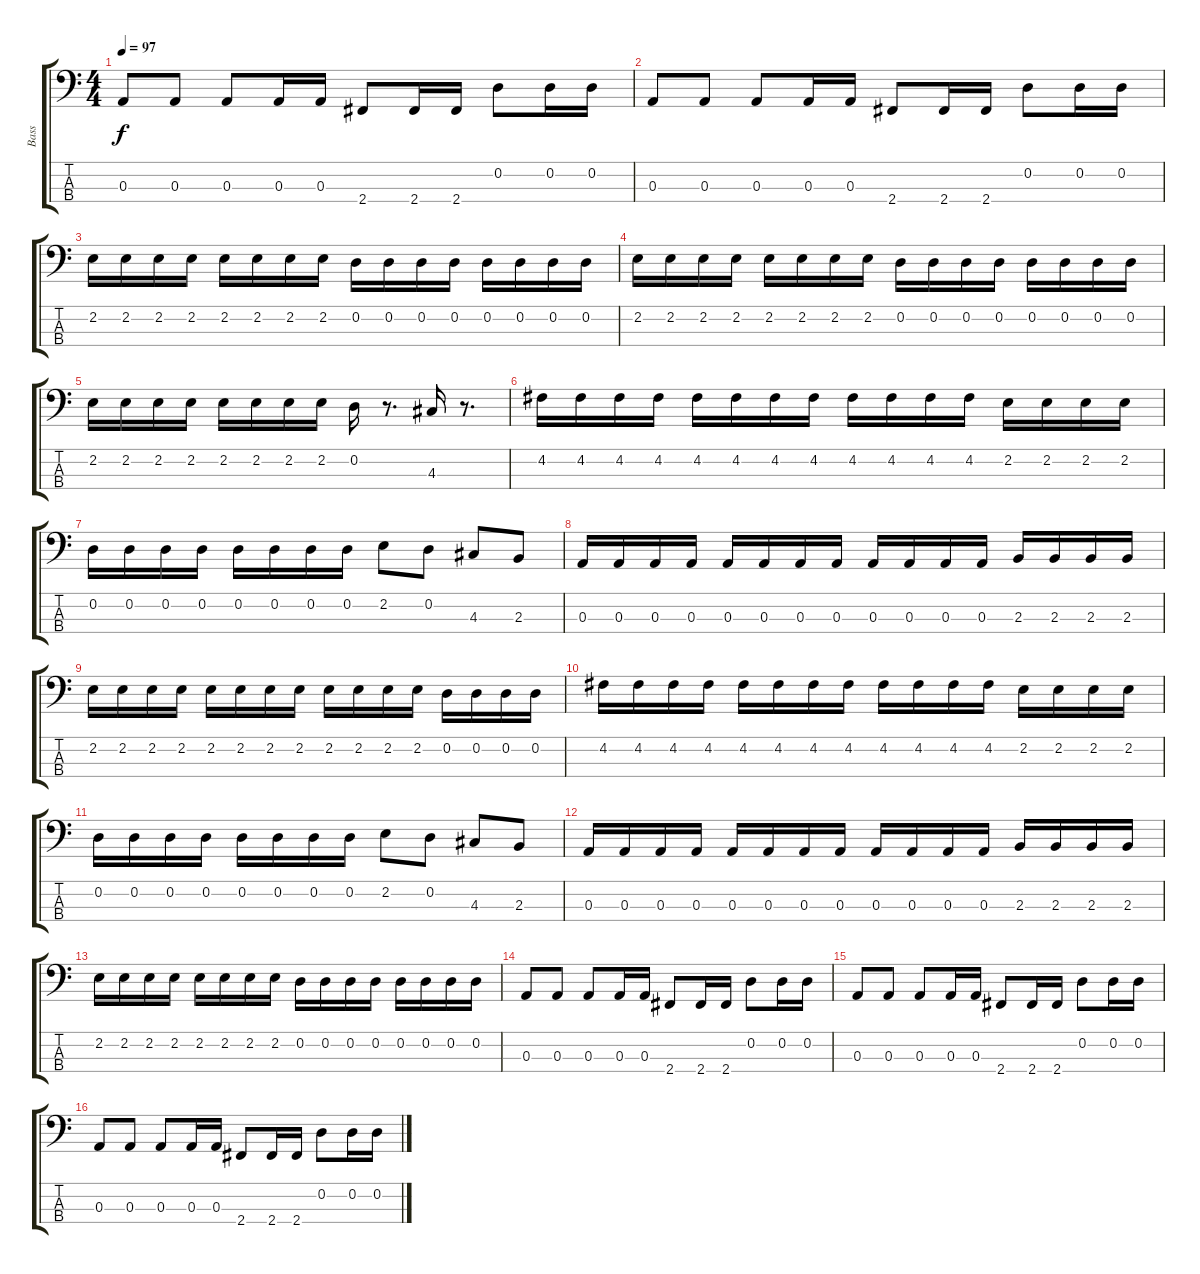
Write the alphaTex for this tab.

\track ("Bass" "Bass") {instrument electricbasspick}
\staff {score tabs}
\tuning (G2 D2 A1 E1) {hide}
\ts (4 4)
\tempo 97
\clef f4
\ks c
0.3.8{dy f} 0.3.8 0.3.8 0.3.16 0.3.16 2.4.8 2.4.16 2.4.16 0.2.8 0.2.16 0.2.16 |
0.3.8 0.3.8 0.3.8 0.3.16 0.3.16 2.4.8 2.4.16 2.4.16 0.2.8 0.2.16 0.2.16 |
2.2.16 2.2.16 2.2.16 2.2.16 2.2.16 2.2.16 2.2.16 2.2.16 0.2.16 0.2.16 0.2.16 0.2.16 0.2.16 0.2.16 0.2.16 0.2.16 |
2.2.16 2.2.16 2.2.16 2.2.16 2.2.16 2.2.16 2.2.16 2.2.16 0.2.16 0.2.16 0.2.16 0.2.16 0.2.16 0.2.16 0.2.16 0.2.16 |
2.2.16 2.2.16 2.2.16 2.2.16 2.2.16 2.2.16 2.2.16 2.2.16 0.2.16 r.8{d} 4.3.16 r.8{d} |
4.2.16 4.2.16 4.2.16 4.2.16 4.2.16 4.2.16 4.2.16 4.2.16 4.2.16 4.2.16 4.2.16 4.2.16 2.2.16 2.2.16 2.2.16 2.2.16 |
0.2.16 0.2.16 0.2.16 0.2.16 0.2.16 0.2.16 0.2.16 0.2.16 2.2.8 0.2.8 4.3.8 2.3.8 |
0.3.16 0.3.16 0.3.16 0.3.16 0.3.16 0.3.16 0.3.16 0.3.16 0.3.16 0.3.16 0.3.16 0.3.16 2.3.16 2.3.16 2.3.16 2.3.16 |
2.2.16 2.2.16 2.2.16 2.2.16 2.2.16 2.2.16 2.2.16 2.2.16 2.2.16 2.2.16 2.2.16 2.2.16 0.2.16 0.2.16 0.2.16 0.2.16 |
4.2.16 4.2.16 4.2.16 4.2.16 4.2.16 4.2.16 4.2.16 4.2.16 4.2.16 4.2.16 4.2.16 4.2.16 2.2.16 2.2.16 2.2.16 2.2.16 |
0.2.16 0.2.16 0.2.16 0.2.16 0.2.16 0.2.16 0.2.16 0.2.16 2.2.8 0.2.8 4.3.8 2.3.8 |
0.3.16 0.3.16 0.3.16 0.3.16 0.3.16 0.3.16 0.3.16 0.3.16 0.3.16 0.3.16 0.3.16 0.3.16 2.3.16 2.3.16 2.3.16 2.3.16 |
2.2.16 2.2.16 2.2.16 2.2.16 2.2.16 2.2.16 2.2.16 2.2.16 0.2.16 0.2.16 0.2.16 0.2.16 0.2.16 0.2.16 0.2.16 0.2.16 |
0.3.8 0.3.8 0.3.8 0.3.16 0.3.16 2.4.8 2.4.16 2.4.16 0.2.8 0.2.16 0.2.16 |
0.3.8 0.3.8 0.3.8 0.3.16 0.3.16 2.4.8 2.4.16 2.4.16 0.2.8 0.2.16 0.2.16 |
0.3.8 0.3.8 0.3.8 0.3.16 0.3.16 2.4.8 2.4.16 2.4.16 0.2.8 0.2.16 0.2.16
